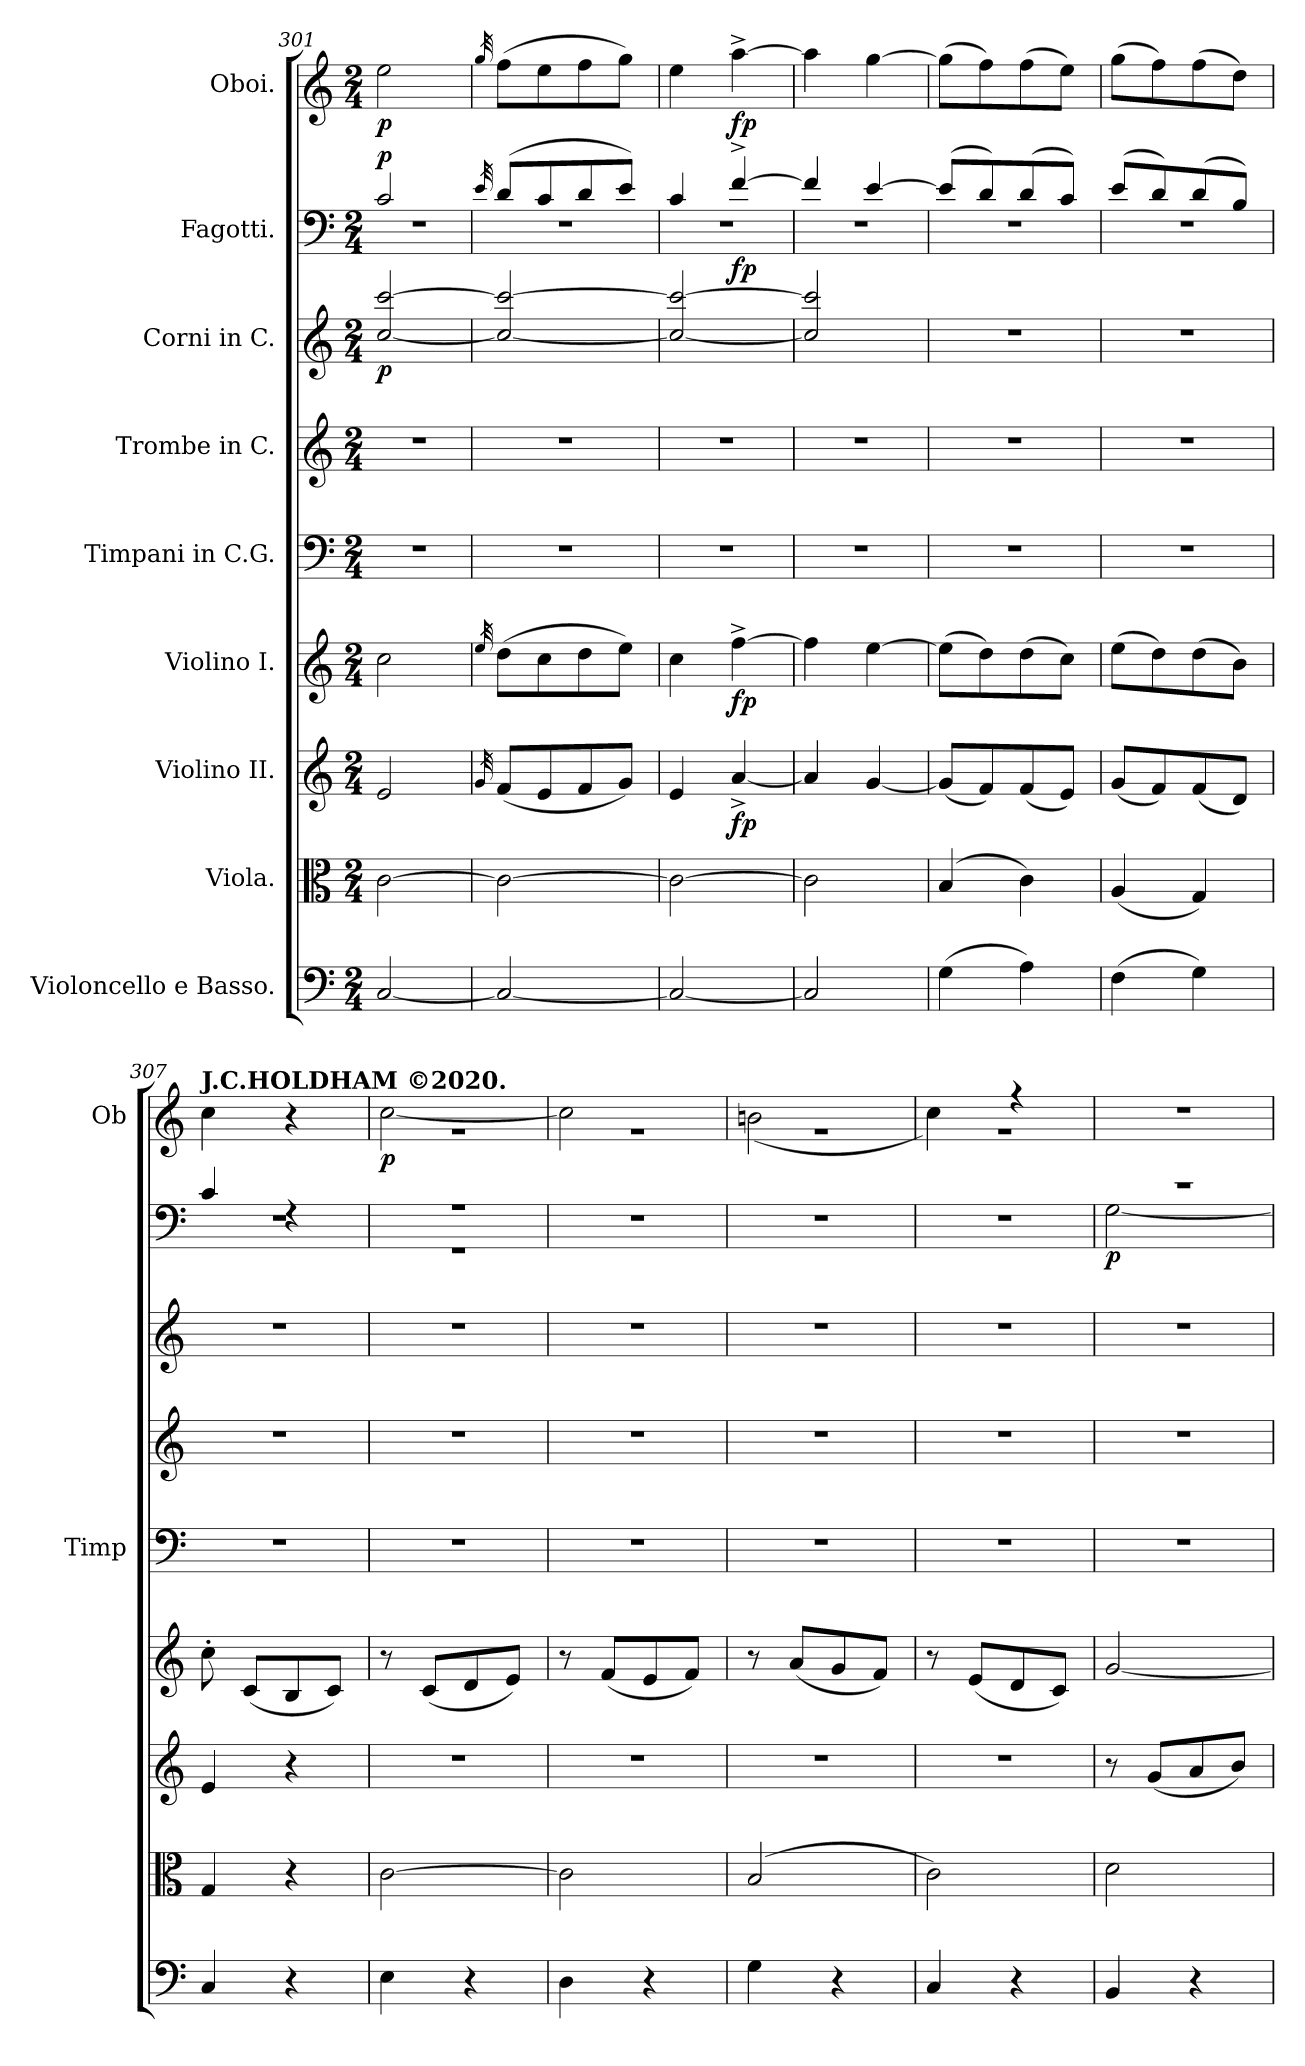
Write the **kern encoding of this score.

**kern	**kern	**kern	**dynam	**kern	**dynam	**kern	**kern	**kern	**dynam	**kern	**dynam	**kern	**dynam
*part9	*part8	*part7	*part7	*part6	*part6	*part5	*part4	*part3	*part3	*part2	*part2	*part1	*part1
*staff9	*staff8	*staff7	*staff7	*staff6	*staff6	*staff5	*staff4	*staff3	*staff3	*staff2	*staff2	*staff1	*staff1
*I"Violoncello e Basso.	*I"Viola.	*I"Violino II.	*	*I"Violino I.	*	*I"Timpani in C.G.	*I"Trombe in C.	*I"Corni in C.	*	*I"Fagotti.	*	*I"Oboi.	*
*	*	*	*	*	*	*I'Timp	*	*	*	*	*	*I'Ob	*
*clefF4	*clefC3	*clefG2	*	*clefG2	*	*clefF4	*clefG2	*clefG2	*	*clefF4	*	*clefG2	*
*	*	*	*	*	*	*	*	*ITrd7c12	*	*	*	*	*
*k[]	*k[]	*k[]	*	*k[]	*	*k[]	*k[]	*k[]	*	*k[]	*	*k[]	*
*M2/4	*M2/4	*M2/4	*	*M2/4	*	*M2/4	*M2/4	*M2/4	*	*M2/4	*	*M2/4	*
=301	=301	=301	=301	=301	=301	=301	=301	=301	=301	=301	=301	=301	=301
*	*	*	*	*	*	*	*	*	*	*^	*	*	*
!	!	!	!	!	!	!	!	!	!LO:DY:b	!	!	!LO:DY:a	!	!LO:DY:b
[2C/	[2c\	2e/	.	2cc\	.	2r	2r	[2c/ [2cc/	p	2c/	2rF	p	2ee\	p
=302	=302	=302	=302	=302	=302	=302	=302	=302	=302	=302	=302	=302	=302	=302
.	.	32qg/	.	32qee/	.	.	.	.	.	32qe/	.	.	32qgg/	.
2C/_	2c\_	(8f/L	.	(8dd\L	.	2r	2r	2c/_ 2cc/_	.	(8d/L	2rF	.	(8ff\L	.
.	.	8e/	.	8cc\	.	.	.	.	.	8c/	.	.	8ee\	.
.	.	8f/	.	8dd\	.	.	.	.	.	8d/	.	.	8ff\	.
.	.	8g/J)	.	8ee\J)	.	.	.	.	.	8e/J)	.	.	8gg\J)	.
=303	=303	=303	=303	=303	=303	=303	=303	=303	=303	=303	=303	=303	=303	=303
2C/_	2c\_	4e/	.	4cc\	.	2r	2r	2c/_ 2cc/_	.	4c/	2rF	.	4ee\	.
!	!	!	!LO:DY:b	!	!LO:DY:b	!	!	!	!	!	!	!LO:DY:b	!	!LO:DY:b
.	.	[4a^/	fp	[4ff^\	fp	.	.	.	.	[4f^/	.	fp	[4aa^\	fp
=304	=304	=304	=304	=304	=304	=304	=304	=304	=304	=304	=304	=304	=304	=304
2C/]	2c\]	4a/]	.	4ff\]	.	2r	2r	2c/] 2cc/]	.	4f/]	2rF	.	4aa\]	.
.	.	[4g/	.	[4ee\	.	.	.	.	.	[4e/	.	.	[4gg\	.
=305	=305	=305	=305	=305	=305	=305	=305	=305	=305	=305	=305	=305	=305	=305
(4G\	(4B/	(8g/L]	.	(8ee\L]	.	2r	2r	2r	.	(8e/L]	2rF	.	(8gg\L]	.
.	.	8f/)	.	8dd\)	.	.	.	.	.	8d/)	.	.	8ff\)	.
4A\)	4c\)	(8f/	.	(8dd\	.	.	.	.	.	(8d/	.	.	(8ff\	.
.	.	8e/J)	.	8cc\J)	.	.	.	.	.	8c/J)	.	.	8ee\J)	.
=306	=306	=306	=306	=306	=306	=306	=306	=306	=306	=306	=306	=306	=306	=306
(4F\	(4A/	(8g/L	.	(8ee\L	.	2r	2r	2r	.	(8e/L	2rF	.	(8gg\L	.
.	.	8f/)	.	8dd\)	.	.	.	.	.	8d/)	.	.	8ff\)	.
4G\)	4G/)	(8f/	.	(8dd\	.	.	.	.	.	(8d/	.	.	(8ff\	.
.	.	8d/J)	.	8b\J)	.	.	.	.	.	8B/J)	.	.	8dd\J)	.
!!LO:PB:g=z
=307	=307	=307	=307	=307	=307	=307	=307	=307	=307	=307	=307	=307	=307	=307
!	!	!	!	!	!	!	!	!	!	!	!	!	!LO:TX:a:B:t=J.C.HOLDHAM  ©2020.	!
4C/	4G/	4e/	.	8cc'\	.	2r	2r	2r	.	4c/	2rF	.	4cc\	.
.	.	.	.	(8c/L	.	.	.	.	.	.	.	.	.	.
4r	4r	4r	.	8B/	.	.	.	.	.	4rF	.	.	4r	.
.	.	.	.	8c/J)	.	.	.	.	.	.	.	.	.	.
=308	=308	=308	=308	=308	=308	=308	=308	=308	=308	=308	=308	=308	=308	=308
*	*	*	*	*	*	*	*	*	*	*	*	*	*^	*
!	!	!	!	!	!	!	!	!	!	!	!	!	!	!	!LO:DY:b
4E\	[2c\	2r	.	8r	.	2r	2r	2r	.	2r	2r	.	2rg	[2cc\	p
.	.	.	.	(8c/L	.	.	.	.	.	.	.	.	.	.	.
4r	.	.	.	8d/	.	.	.	.	.	.	.	.	.	.	.
.	.	.	.	8e/J)	.	.	.	.	.	.	.	.	.	.	.
*	*	*	*	*	*	*	*	*	*	*v	*v	*	*	*	*
=309	=309	=309	=309	=309	=309	=309	=309	=309	=309	=309	=309	=309	=309	=309
4D\	2c\]	2r	.	8r	.	2r	2r	2r	.	2r	.	2rg	2cc\]	.
.	.	.	.	(8f/L	.	.	.	.	.	.	.	.	.	.
4r	.	.	.	8e/	.	.	.	.	.	.	.	.	.	.
.	.	.	.	8f/J)	.	.	.	.	.	.	.	.	.	.
=310	=310	=310	=310	=310	=310	=310	=310	=310	=310	=310	=310	=310	=310	=310
4G\	(>2B/	2r	.	8r	.	2r	2r	2r	.	2r	.	2rg	(2bn\	.
.	.	.	.	(8a/L	.	.	.	.	.	.	.	.	.	.
4r	.	.	.	8g/	.	.	.	.	.	.	.	.	.	.
.	.	.	.	8f/J)	.	.	.	.	.	.	.	.	.	.
=311	=311	=311	=311	=311	=311	=311	=311	=311	=311	=311	=311	=311	=311	=311
4C/	2c\)	2r	.	8r	.	2r	2r	2r	.	2r	.	2rg	4cc\)	.
.	.	.	.	(8e/L	.	.	.	.	.	.	.	.	.	.
4r	.	.	.	8d/	.	.	.	.	.	.	.	.	4rff	.
.	.	.	.	8c/J)	.	.	.	.	.	.	.	.	.	.
*	*	*	*	*	*	*	*	*	*	*	*	*v	*v	*
=312	=312	=312	=312	=312	=312	=312	=312	=312	=312	=312	=312	=312	=312
*	*	*	*	*	*	*	*	*	*	*^	*	*	*
!	!	!	!	!	!	!	!	!	!	!	!	!LO:DY:b	!	!
4BB/	2d\	8r	.	[2g/	.	2r	2r	2r	.	2r	[2G\	p	2r	.
.	.	(8g/L	.	.	.	.	.	.	.	.	.	.	.	.
4r	.	8a/	.	.	.	.	.	.	.	.	.	.	.	.
.	.	8b/J)	.	.	.	.	.	.	.	.	.	.	.	.
*	*	*	*	*	*	*	*	*	*	*v	*v	*	*	*
=	=	=	=	=	=	=	=	=	=	=	=	=	=
*-	*-	*-	*-	*-	*-	*-	*-	*-	*-	*-	*-	*-	*-
